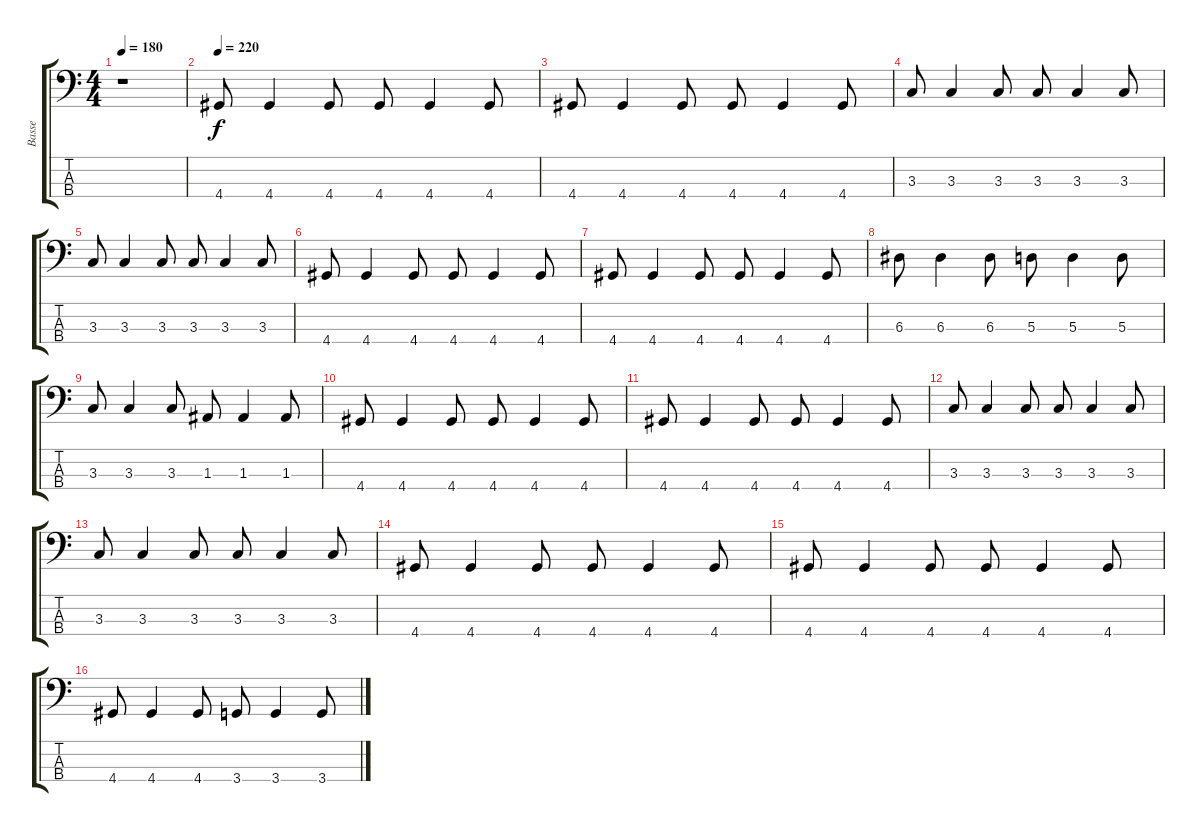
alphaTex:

\track ("Basse" "Basse") {instrument electricbassfinger}
\staff {score tabs}
\tuning (G2 D2 A1 E1) {hide}
\ts (4 4)
\tempo 180
\clef f4
\ks c
r.1{dy f} |
\tempo 220
4.4.8 4.4.4 4.4.8 4.4.8 4.4.4 4.4.8 |
4.4.8 4.4.4 4.4.8 4.4.8 4.4.4 4.4.8 |
3.3.8 3.3.4 3.3.8 3.3.8 3.3.4 3.3.8 |
3.3.8 3.3.4 3.3.8 3.3.8 3.3.4 3.3.8 |
4.4.8 4.4.4 4.4.8 4.4.8 4.4.4 4.4.8 |
4.4.8 4.4.4 4.4.8 4.4.8 4.4.4 4.4.8 |
6.3.8 6.3.4 6.3.8 5.3.8 5.3.4 5.3.8 |
3.3.8 3.3.4 3.3.8 1.3.8 1.3.4 1.3.8 |
4.4.8 4.4.4 4.4.8 4.4.8 4.4.4 4.4.8 |
4.4.8 4.4.4 4.4.8 4.4.8 4.4.4 4.4.8 |
3.3.8 3.3.4 3.3.8 3.3.8 3.3.4 3.3.8 |
3.3.8 3.3.4 3.3.8 3.3.8 3.3.4 3.3.8 |
4.4.8 4.4.4 4.4.8 4.4.8 4.4.4 4.4.8 |
4.4.8 4.4.4 4.4.8 4.4.8 4.4.4 4.4.8 |
4.4.8 4.4.4 4.4.8 3.4.8 3.4.4 3.4.8
